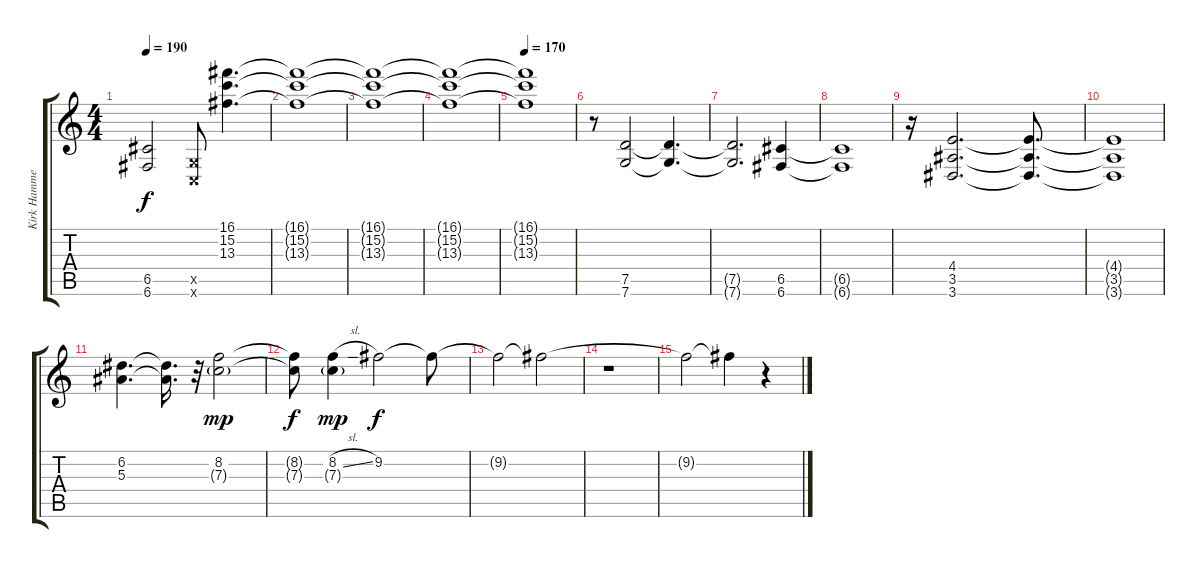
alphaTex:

\track ("Kirk Hammet" "Kirk Hamme") {instrument overdrivenguitar}
\staff {score tabs}
\tuning (D4 A3 F3 C3 G2 C2) {hide}
\ts (4 4)
\tempo 190
\clef g2
\ks c
(6.5{t} 6.6{t}).2{dy f} (0.5{x} 0.6{x}).8 (16.1 15.2 13.3).4{d volume 5} |
(16.1{t} 15.2{t} 13.3{t}).1 |
(16.1{t} 15.2{t} 13.3{t}).1 |
(16.1{t} 15.2{t} 13.3{t}).1 |
\tempo 170
(16.1{t} 15.2{t} 13.3{t}).1 |
r.8 (7.5 7.6).2{volume 10} (7.5{t} 7.6{t}).4{d} |
(7.5{t} 7.6{t}).2{d} (6.5 6.6).4 |
(6.5{t} 6.6{t}).1 |
r.16{volume 13} (4.4 3.5 3.6).2{d} (4.4{t} 3.5{t} 3.6{t}).8{d} |
(4.4{t} 3.5{t} 3.6{t}).1 |
(6.2 5.3).4{d} (6.2{t} 5.3{t}).16{d} r.32 (8.2 7.3{g}).2{dy mp} |
(8.2{t} 7.3{t}).8{dy f} (8.2{sl} 7.3{g}).4{dy mp} 9.2.2{dy f} 9.2{t}.8 |
9.2{t}.2 9.2{t}.2 |
r.1 |
9.2{t}.2 9.2{t}.4 r.4
